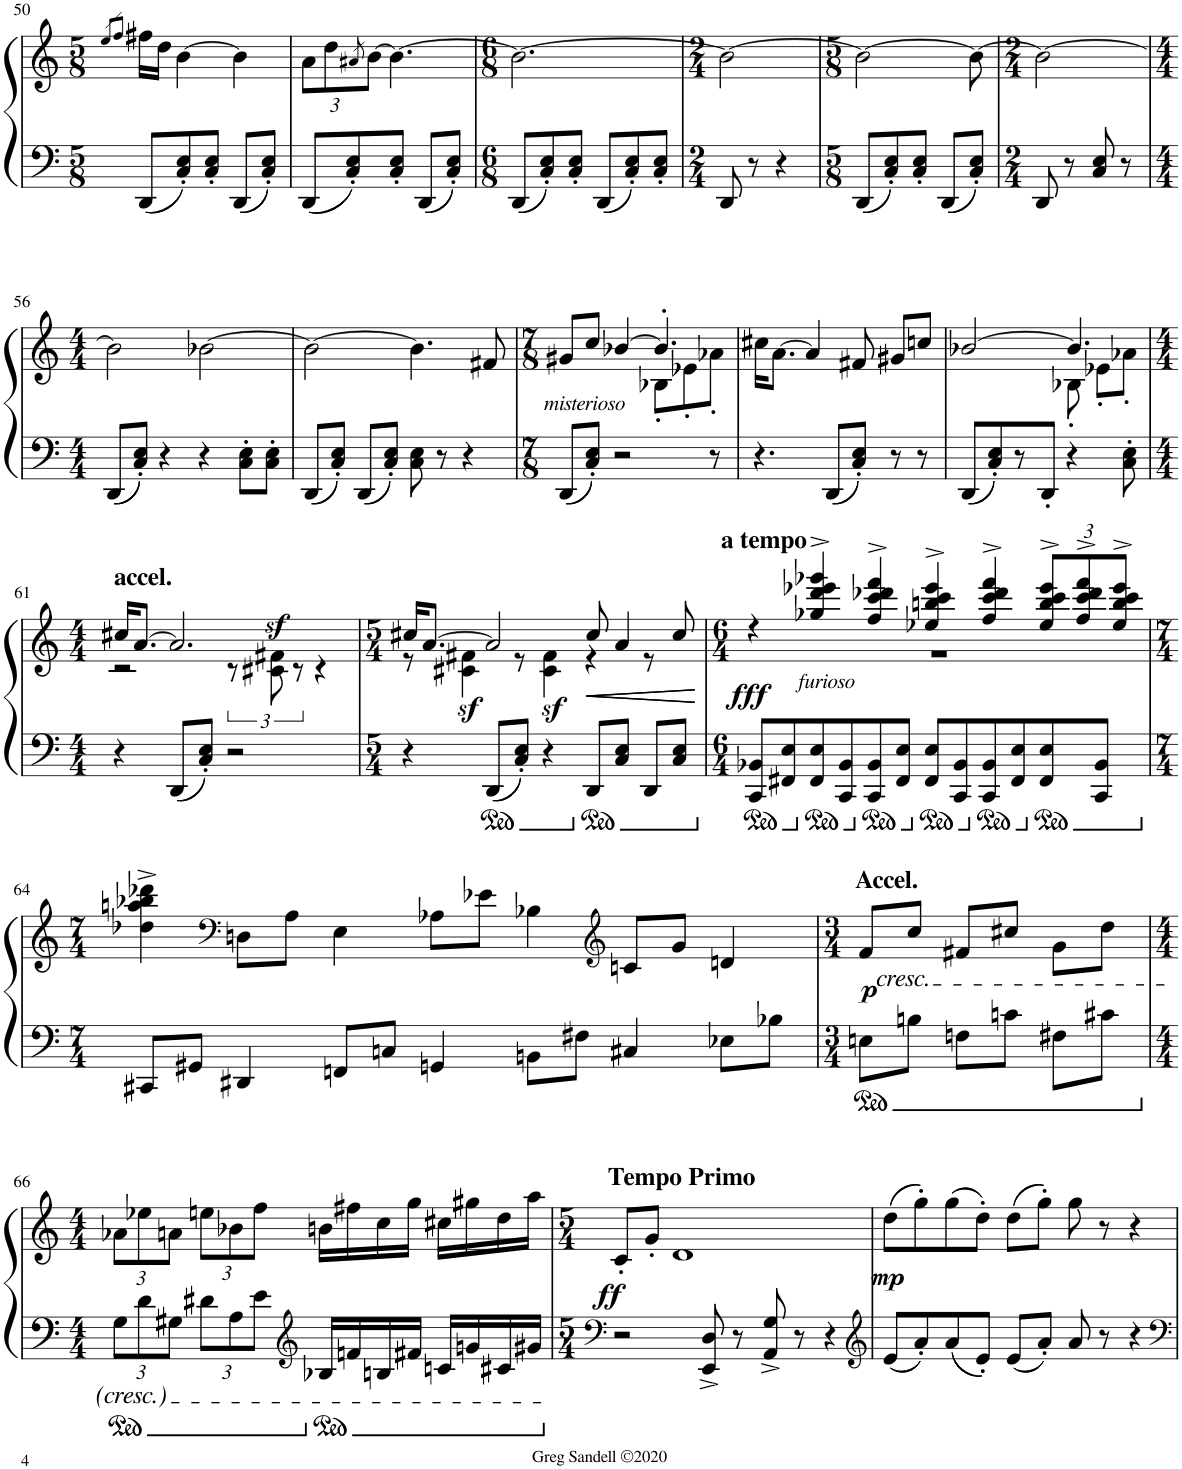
**kern	**kern	**dynam
*part1	*part1	*part1
*staff2	*staff1	*staff1/2
*I"Piano	*	*
*I'Pno.	*	*
!!LO:PB:g=z
*clefG2	*clefG2	*
*k[]	*k[]	*
*M5/8	*M5/8	*
=50	=50	=50
.	8qee/L	.
.	8qff/J	.
8DD/L	16ff#X\LL	.
.	16dd\JJ	.
8C/' 8E/'	[4b\	.
8C/' 8E/'J	.	.
8DD/L	4b\]	.
8C/' 8E/'J	.	.
=51	=51	=51
*	*Xbrackettup	*
8DD/L	12a\L	.
.	12dd\	.
8C/' 8E/'	.	.
.	8qa#X/	.
.	[12b\J	.
8C/' 8E/'J	4.b\_	.
8DD/L	.	.
8C/' 8E/'J	.	.
=52	=52	=52
*M6/8	*M6/8	*
8DD/L	2.b\_	.
8C/' 8E/'	.	.
8C/' 8E/'J	.	.
8DD/L	.	.
8C/' 8E/'	.	.
8C/' 8E/'J	.	.
=53	=53	=53
*M2/4	*M2/4	*
8DD/	2b\_	.
8r	.	.
4r	.	.
=54	=54	=54
*M5/8	*M5/8	*
8DD/L	2b\_	.
8C/' 8E/'	.	.
8C/' 8E/'J	.	.
8DD/L	.	.
8C/' 8E/'J	8b\_	.
=55	=55	=55
*M2/4	*M2/4	*
8DD/	2b\_	.
8r	.	.
8C/ 8E/	.	.
8r	.	.
!!LO:LB:g=z
=56	=56	=56
*M4/4	*M4/4	*
8DD/L	2b\]	.
8C/' 8E/'J	.	.
4r	.	.
4r	[2b-X\	.
8C\' 8E\'L	.	.
8C\' 8E\'J	.	.
=57	=57	=57
8DD/L	2b-\_	.
8C/' 8E/'J	.	.
8DD/L	.	.
8C/' 8E/'J	.	.
8C\ 8E\	4.b-\]	.
8r	.	.
4r	.	.
.	8f#X/	.
=58	=58	=58
*M7/8	*M7/8	*
*	*^	*
!	!LO:TX:b:i:t=misterioso	!	!
8DD/L	8g#X/L	2ryy	.
8C/' 8E/'J	8cc/J	.	.
2r	[4b-X/	.	.
.	4.b-'/]	8B-X'\L	.
.	.	8e-X'\	.
8r	.	8a-X'\J	.
*	*v	*v	*
=59	=59	=59
4.r	16cc#X\KL	.
.	[8.a\J	.
.	4a/]	.
8DD/L	.	.
8C/' 8E/'J	8f#X/	.
8r	8g#X/L	.
8r	8ccn/J	.
=60	=60	=60
*	*^	*
8DD/L	[2b-X/	2ryy	.
8C/' 8E/'	.	.	.
8r	.	.	.
8DD'/J	.	.	.
4r	4.b-/]	8B-X'\	.
.	.	8e-X'\L	.
8C\' 8E\'	.	8a-X'\J	.
!!LO:LB:g=z	!!
=61	=61	=61	=61
*M4/4	*M4/4	*	*
!	!LO:TX:a:B:t=accel.	!	!
4r	16cc#X/KL	2r	.
.	[8.a/J	.	.
8DD/L	2.a/]	.	.
8C/' 8E/'J	.	.	.
*	*	*brackettup	*
2r	.	12r	.
!	!	!	!LO:DY:b
.	.	12c#X\ 12f#X\	sf
.	.	12r	.
.	.	4r	.
=62	=62	=62	=62
*M5/4	*M5/4	*	*
4r	16cc#X/KL	8r	.
.	[8.a/J	.	.
!	!	!	!LO:DY:b
.	.	4c#X\ 4f#X\	sf
8DD/L	2a/]	.	.
8C/' 8E/'J	.	8r	.
!	!	!	!LO:DY:b
4r	.	4c#\ 4f#\	sf
8DD/L	8cc#/	4r	.
8C/ 8E/J	4a/	.	.
8DD/L	.	8r	.
8C/ 8E/J	8cc#/	8ryy	.
=63	=63	=63	=63
*M6/4	*M6/4	*	*
!	!LO:TX:a:B:t=a tempo	!	!
!	!	!	!LO:DY:b
8CC/ 8BB-X/L	4r	1.r	fff
8FF#X/ 8E/	.	.	.
!	!LO:TX:b:i:t=furioso	!	!
8FF#/ 8E/	4gg-X/^ 4ddd/^ 4eee-X/^ 4ggg-X/^	.	.
8CC/ 8BB-/	.	.	.
8CC/ 8BB-/	4ff/^ 4ccc/^ 4ddd-X/^ 4fff/^	.	.
8FF#/ 8E/J	.	.	.
8FF#/ 8E/L	4ee-X/^ 4bbn/^ 4ccc/^ 4eee-/^	.	.
8CC/ 8BB-/	.	.	.
8CC/ 8BB-/	4ff/^ 4ccc/^ 4ddd-/^ 4fff/^	.	.
8FF#/ 8E/	.	.	.
*	*Xbrackettup	*	*
8FF#/ 8E/	12ee-/^ 12bb/^ 12ccc/^ 12eee-/^L	.	.
.	12ff/^ 12ccc/^ 12ddd-/^ 12fff/^	.	.
8CC/ 8BB-/J	.	.	.
.	12ee-/^ 12bb/^ 12ccc/^ 12eee-/^J	.	.
*	*v	*v	*
!!LO:LB:g=z
=64	=64	=64
*M7/4	*M7/4	*
8CC#X/L	4dd-X\^ 4aan\^ 4bb-X\^ 4ddd-X\^	.
8GG#X/J	.	.
*	*clefF4	*
4DD#X/	8Dn\L	.
.	8A\J	.
8FFn/L	4E\	.
8Cn/J	.	.
4GGn/	8A-X\L	.
.	8e-X\J	.
8BBn\L	4B-X\	.
8F#X\J	.	.
*	*clefG2	*
4C#X/	8cn/L	.
.	8g/J	.
8E-X\L	4dn/	.
8B-X\J	.	.
=65	=65	=65
*M3/4	*M3/4	*
!	!LO:TX:a:B:t=Accel.	!
!LO:TX:a:i:t=cresc.	!	!
!	!	!LO:DY:a=2
8En\L	8f/L	p
8Bn\J	8cc/J	.
8Fn\L	8f#X/L	.
8cn\J	8cc#X/J	.
8F#X\L	8g\L	.
8c#X\J	8dd\J	.
!!LO:LB:g=z
=66	=66	=66
*M4/4	*M4/4	*
*Xbrackettup	*	*
12G\L	12a-X\L	.
12d\	12ee-X\	.
12G#X\J	12an\J	.
12d#X\L	12een\L	.
12A\	12b-X\	.
12e\J	12ff\J	.
*clefG2	*	*
16B-X/LL	16bn\LL	.
16fn/	16ff#X\	.
16Bn/	16cc\	.
16f#X/JJ	16gg\JJ	.
16cn/LL	16cc#X\LL	.
16gn/	16gg#X\	.
16c#X/	16dd\	.
16g#X/JJ	16aa\JJ	.
=67	=67	=67
*clefF4	*	*
*M5/4	*M5/4	*
!	!LO:TX:a:B:t=Tempo Primo	!
!	!	!LO:DY:b
2r	8c'/L	ff
.	8g'/J	.
.	1d	.
8EE/^ 8D/^	.	.
8r	.	.
8AA/^ 8G/^	.	.
8r	.	.
4r	.	.
=68	=68	=68
*clefG2	*	*
!	!	!LO:DY:a=2
8e/L	((8dd\L	mp
8a'/	8gg'\))	.
8a/	((8gg\	.
8e'/J	8dd'\J))	.
8e/L	((8dd\L	.
8a'/J	8gg'\J))	.
8a/	8gg\	.
8r	8r	.
4r	4r	.
=	=	=
*-	*-	*-
